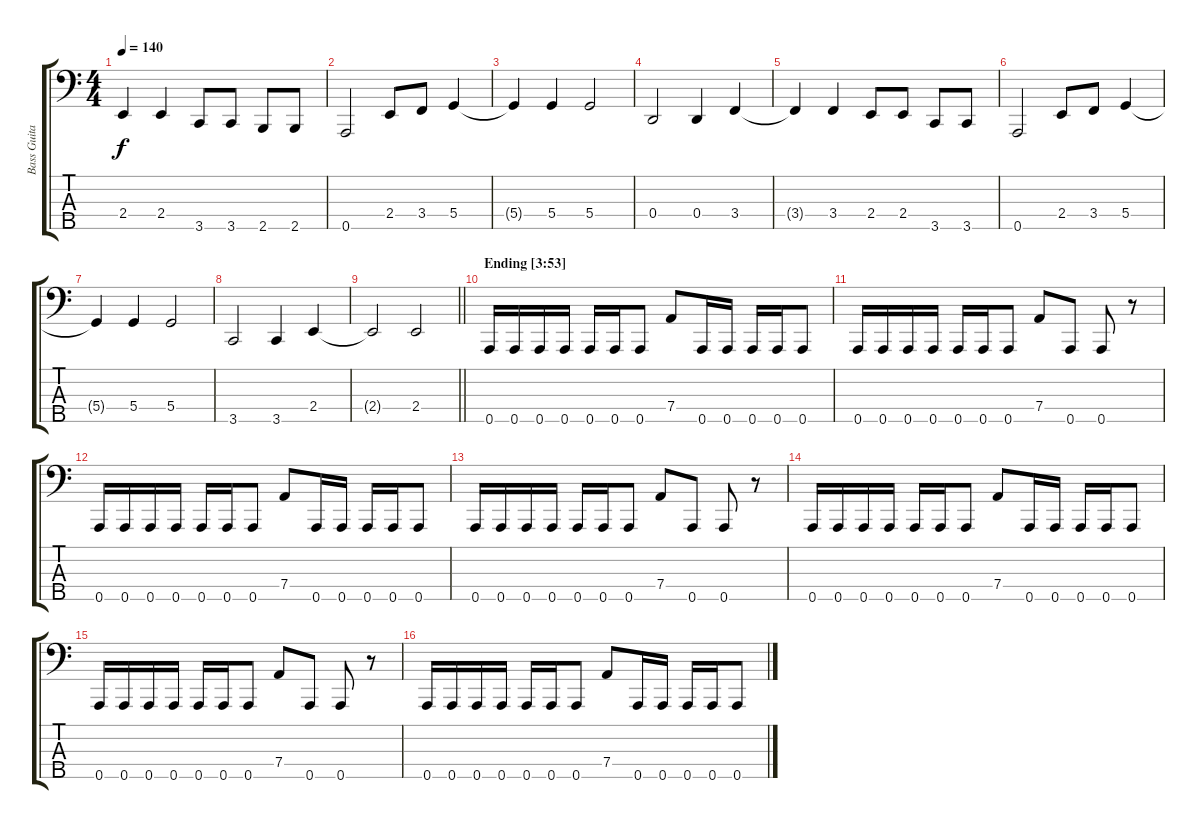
\track ("Bass Guitar" "Bass Guita") {instrument electricbassfinger}
\staff {score tabs}
\tuning (F2 C2 G1 D1 A0) {hide}
\ts (4 4)
\tempo 140
\clef f4
\ks aminor
2.4{t}.4{dy f} 2.4.4 3.5.8 3.5.8 2.5.8 2.5.8 |
0.5.2 2.4.8 3.4.8 5.4.4 |
5.4{t}.4 5.4.4 5.4.2 |
0.4.2 0.4.4 3.4.4 |
3.4{t}.4 3.4.4 2.4.8 2.4.8 3.5.8 3.5.8 |
0.5.2 2.4.8 3.4.8 5.4.4 |
5.4{t}.4 5.4.4 5.4.2 |
3.5.2 3.5.4 2.4.4 |
\barLineRight lightlight
2.4{t}.2 2.4.2 |
\section ("" "Ending [3:53]")
0.5.16 0.5.16 0.5.16 0.5.16 0.5.16 0.5.16 0.5.8 7.4.8 0.5.16 0.5.16 0.5.16 0.5.16 0.5.8 |
0.5.16 0.5.16 0.5.16 0.5.16 0.5.16 0.5.16 0.5.8 7.4.8 0.5.8 0.5.8 r.8 |
0.5.16 0.5.16 0.5.16 0.5.16 0.5.16 0.5.16 0.5.8 7.4.8 0.5.16 0.5.16 0.5.16 0.5.16 0.5.8 |
0.5.16 0.5.16 0.5.16 0.5.16 0.5.16 0.5.16 0.5.8 7.4.8 0.5.8 0.5.8 r.8 |
0.5.16 0.5.16 0.5.16 0.5.16 0.5.16 0.5.16 0.5.8 7.4.8 0.5.16 0.5.16 0.5.16 0.5.16 0.5.8 |
0.5.16 0.5.16 0.5.16 0.5.16 0.5.16 0.5.16 0.5.8 7.4.8 0.5.8 0.5.8 r.8 |
0.5.16 0.5.16 0.5.16 0.5.16 0.5.16 0.5.16 0.5.8 7.4.8 0.5.16 0.5.16 0.5.16 0.5.16 0.5.8
